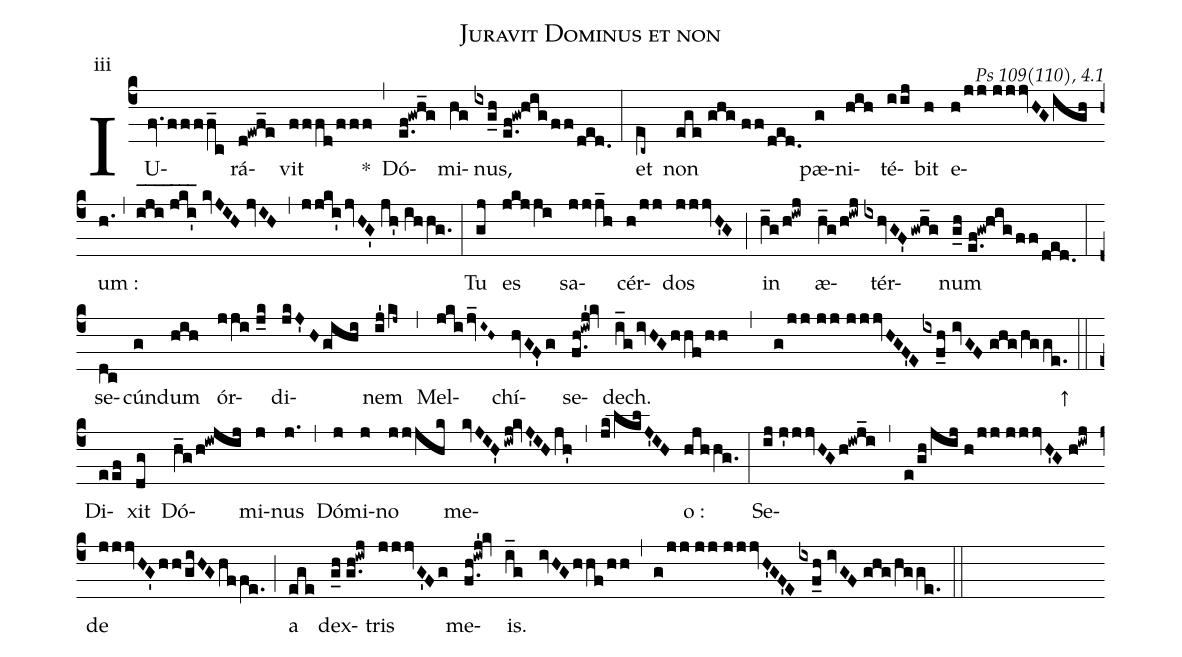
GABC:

name:Juravit Dominus et non;
commentary: Ps 109(110), 4.1;
mode:iii;
%%
(c4) IU(fv.ffff_c)rá(d!ewf_e)vit(fffd/fff) *(,) Dó(e.f!gwh_g)mi(hg)nus,(ixg_h//e.f!gw!hig/ff/ded.) (:) et(ec~) non(ege//ghg//ff/ded.) pæ(g)ni(hih)té(iij)bit(h) e(h/jj//jjjvHG/igh)um~:(h.,iji___//jki'___//kvJIH//jvIH,jjki'/jvHG'//jh'//ihhg.) (:) Tu(gj) es(jkjji) sa(jj/j_h)cér(h/jj)dos(jjjvH'G) (;) in(h_g/h!iwj) æ(h_g/h!iwj)tér(ixhvGF'/gwh_g)num(g_h//e.f!gw!hig/ff/ded.) (:) se(dc)cún(g)dum(hih)  ór(jji//j_k)di(jkJ'H/gihi)nem(ij'1/kj~) (,) Mel(jki/jv_I~H~)chí(hvGF'g)se(f.h!iwj'1!kv)dech.(i_givHG/hhf/hh,g/jj//jj//jjjvHGF'Eixf_h//ivGF//ghg/hgge.) ↑(::) Di(eef)xit(dg) Dó(h_g/h!iwjij)mi(j)nus(j.) (,) Dó(j)mi(j)no(jjjhk) me(kvJIH'/iwj!kvJ'IH/jh',jk/lklJ'IH)o~:(hjhhg.) (:) Se(ij//j'jjvHGh!iwj_i,e/gh/jij///h/jj//jjjvH'G//h!iwj)de(jjjvHG'/hh/giHG/hffe.) (;) a(ege) dex(g_h//g.h!iwj)tris(jjjvG'Fg) me(f.h!iwj'!kv)is.(i_g) (ivHG/hhf/hh) (,) (g/jj//jj//jjjvH'GF'Eixf_h//ivGF//ghg/hgge.) (::)
